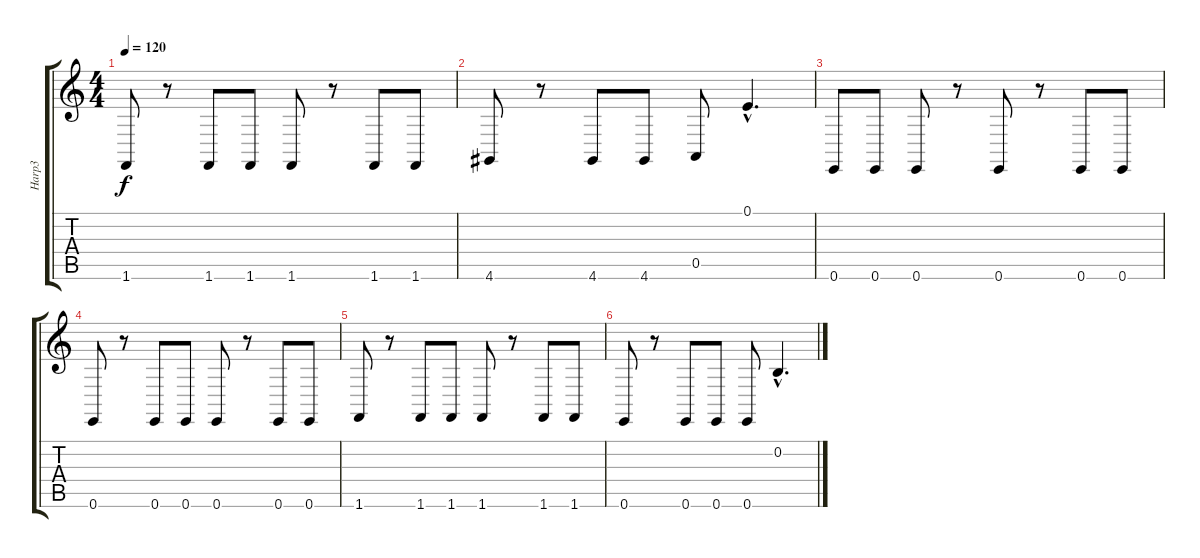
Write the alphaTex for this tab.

\track ("Harp3" "Harp3") {instrument orchestralharp}
\staff {score tabs}
\tuning (E4 B3 G3 D3 A2 E2) {hide}
\ts (4 4)
\tempo 120
\clef g2
\ks c
1.6.8{dy f} r.8 1.6.8 1.6.8 1.6.8 r.8 1.6.8 1.6.8 |
4.6.8 r.8 4.6.8 4.6.8 0.5.8 0.1{hac}.4{d} |
0.6.8 0.6.8 0.6.8 r.8 0.6.8 r.8 0.6.8 0.6.8 |
0.6.8 r.8 0.6.8 0.6.8 0.6.8 r.8 0.6.8 0.6.8 |
1.6.8{volume 3} r.8 1.6.8 1.6.8 1.6.8 r.8 1.6.8 1.6.8 |
0.6.8 r.8 0.6.8 0.6.8 0.6.8 0.2{hac}.4{d}
